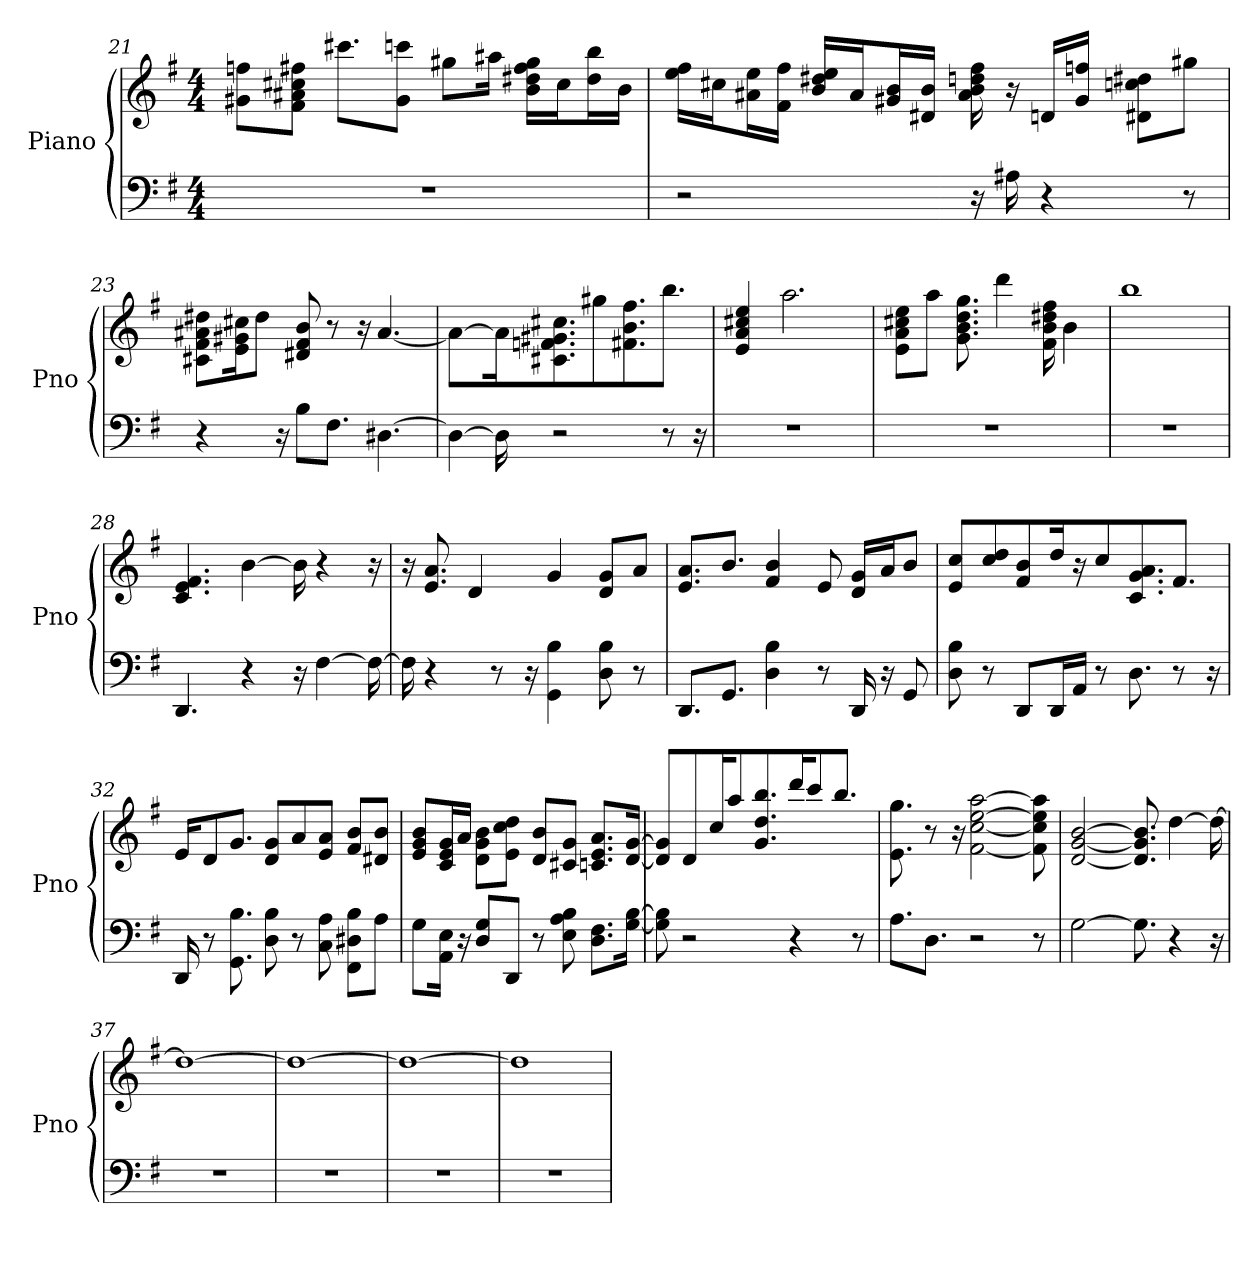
**kern	**kern
*part1	*part1
*staff2	*staff1
*I"Piano	*
*I'Pno	*
*clefF4	*clefG2
*k[f#]	*k[f#]
*G:	*G:
*M4/4	*M4/4
=21	=21
1r	8ff\ 8g#\L
.	8cc#\ 8ff#\ 8a#\ 8f#\J
.	8.ccc#\L
.	8ccc\ 8g#\J
.	8gg#\L
.	16aa#\Jk
.	16ff#\ 16gg#\ 16dd#\ 16b\LL
.	16cc#\J
.	16bb\ 16dd#\L
.	16b\JJ
=22	=22
2r	16ee\ 16ff#\LL
.	16cc#\J
.	16ee\ 16a#\L
.	16f#\ 16ff#\JJ
.	16dd#/ 16ee/ 16b/LL
.	16a#/J
.	16g#/ 16b/L
.	16b/ 16d#/JJ
16r	16b 16dd 16a# 16ff#
16A#	16r
4r	16d/LL
.	16g#/ 16ff/JJ
.	8dd#\ 8cc\ 8d#\L
8r	8gg#\J
=23	=23
4r	8dd#\ 8c#\ 8f#\ 8a#\L
.	16g#\ 16e\ 16cc#\K
.	8dd#\J
16r	.
8B\L	8b 8f# 8d#
8.F#\J	8r
.	16r
[4.D#	[4.a#
=24	=24
4D#_	4a#_
16D#]	16a#\KL]
2r	8.c#\ 8.g#\ 8.f\ 8.cc#\J
.	8gg#\L
.	8.f#\ 8.b\ 8.ff#\J
8r	8.bbJ
16r	.
=25	=25
1r	4e 4ee 4a 4cc#
.	2.aa
=26	=26
1r	8ee\ 8cc#\ 8e\ 8a\L
.	8aa\J
.	8.gg 8.b 8.dd 8.g
.	4ddd
.	16ff# 16b 16f# 16dd#
.	4b
=27	=27
1r	1bb
=28	=28
4.DD	4.e 4.f# 4.c
4r	[4b
16r	16b]
[4F#	4r
16F#_	16r
=29	=29
16F#]	16r
4r	8.e 8.a
.	4d
8r	.
16r	.
4GG 4B	4g
8B 8D	8g/ 8d/L
8r	8a/J
=30	=30
8.DD/L	8.a/ 8.e/L
8.GG/J	8.b/J
4B 4D	4b 4f#
8r	8e
16DD	16g/ 16d/LL
16r	16a/J
8GG	8b/J
=31	=31
8B 8D	8cc\ 8e\L
8r	8dd\ 8cc\J
8DD/L	8f#/ 8b/L
16DD/L	16dd/Jk
16AA/JJ	16r
8r	8cc/L
8.D	8.a/ 8.g/ 8.c/J
8r	8.f#J
16r	.
=32	=32
16DD	16e/KL
8r	8d/
8.B 8.GG	8.g/J
8B 8D	8g/ 8d/L
8r	8a/
8A 8C	8e/ 8a/J
8B\ 8D#\ 8FF#\L	8f#/ 8b/L
8A\J	8b/ 8d#/J
=33	=33
8G\L	8e/ 8g/ 8b/L
16E\ 16AA\Jk	16g/ 16c/ 16e/L
16r	16a/JJ
8G/ 8D/L	8b\ 8g\ 8d\L
8DD/J	8dd\ 8e\ 8cc\J
8r	8d/ 8b/L
8A 8E 8B	8g/ 8c#/J
8.D\ 8.F#\L	8.a/ 8.e/ 8.c/L
[16B\ [16G\Jk	[16g/ [16d/Jk
=34	=34
8B] 8G]	8g]/ 8d]/L
2r	8d/J
.	16cc/KL
.	8aa/
.	8.bb/ 8.dd/ 8.g/J
4r	16ddd\KL
.	8ccc\J
.	8.bbJ
8r	.
=35	=35
8.A\L	8.e 8.gg
8.D\J	8r
.	16r
2r	[2aa [2ee [2cc [2f#
8r	8aa] 8ee] 8cc] 8f#]
=36	=36
[2G	[2d [2g [2b
8.G]	8.d] 8.g] 8.b]
4r	[4dd
16r	16dd_
=37	=37
1r	1dd_
=38	=38
1r	1dd_
=39	=39
1r	1dd_
=40	=40
1r	1dd]
=	=
*-	*-
